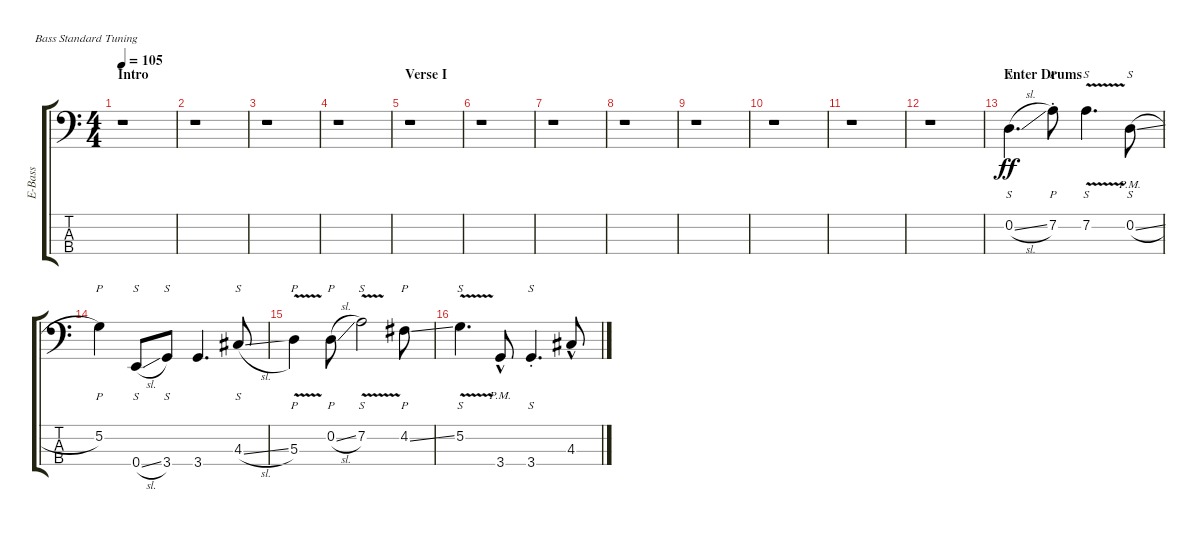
\defaultSystemsLayout 4
\otherSystemsTrackNameOrientation horizontal
\chordDiagramsInScore
\track ("Electric Bass" "E-Bass") {instrument electricbassfinger}
\staff {score tabs}
\tuning (G2 D2 A1 E1)
\ts (4 4)
\section ("" "Intro")
\tempo 105
\clef f4
\scale
0.487395
\ks c
r.1{dy ff instrument electricbassfinger} |
\scale
0.256303 r.1 |
\scale
0.256303 r.1 |
\scale
0.333333 r.1 |
\section ("" "Verse I")
\scale
0.333333 r.1 |
\scale
0.333333 r.1 |
\scale
0.333333 r.1 |
\scale
0.333333 r.1 |
\scale
0.333333 r.1 |
\scale
0.333333 r.1 |
\scale
0.333333 r.1 |
\scale
0.333333 r.1 |
\section ("" "Enter Drums")
\scale
0.333333 0.2{sl}.4{s d} 7.2{st}.8{p} 7.2{v}.4{s d} 0.2{sl pm}.8{s} |
\scale
0.333333 5.2.4{p} 0.4{sl}.8{s} 3.4.8{s} 3.4.4{d} 4.3{sl}.8{s} |
\scale
0.333333 5.3{v}.4{p} 0.2{sl}.8{p} 7.2{v}.2{s} 4.2{ss}.8{p} |
\scale
0.333333 5.2{v}.4{s d} 3.4{hac pm}.8 3.4{st}.4{s d} 4.3{sl hac}.8
